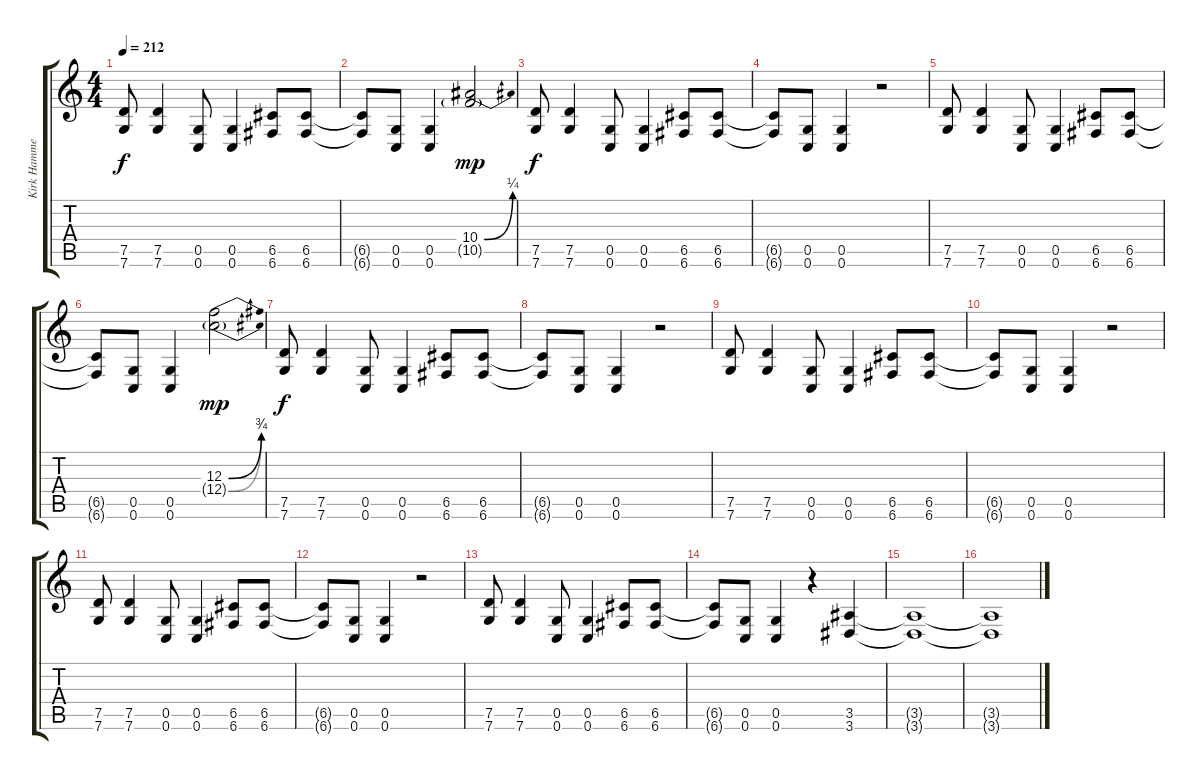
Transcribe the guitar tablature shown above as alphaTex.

\track ("Kirk Hammet" "Kirk Hamme") {instrument overdrivenguitar}
\staff {score tabs}
\tuning (D4 A3 F3 C3 G2 C2) {hide}
\ts (4 4)
\tempo 212
\clef g2
\ks c
(7.5 7.6).8{dy f} (7.5 7.6).4 (0.5 0.6).8 (0.5 0.6).4 (6.5 6.6).8 (6.5 6.6).8 |
(6.5{t} 6.6{t}).8 (0.5 0.6).8 (0.5 0.6).4 (10.4{be (bend 0 0 60 1)} 10.5{g}).2{dy mp} |
(7.5 7.6).8{dy f} (7.5 7.6).4 (0.5 0.6).8 (0.5 0.6).4 (6.5 6.6).8 (6.5 6.6).8 |
(6.5{t} 6.6{t}).8 (0.5 0.6).8 (0.5 0.6).4 r.2 |
(7.5 7.6).8 (7.5 7.6).4 (0.5 0.6).8 (0.5 0.6).4 (6.5 6.6).8 (6.5 6.6).8 |
(6.5{t} 6.6{t}).8 (0.5 0.6).8 (0.5 0.6).4 (12.3{be (bend 0 0 60 3)} 12.4{be (bend 0 0 60 3) g}).2{dy mp} |
(7.5 7.6).8{dy f} (7.5 7.6).4 (0.5 0.6).8 (0.5 0.6).4 (6.5 6.6).8 (6.5 6.6).8 |
(6.5{t} 6.6{t}).8 (0.5 0.6).8 (0.5 0.6).4 r.2 |
(7.5 7.6).8 (7.5 7.6).4 (0.5 0.6).8 (0.5 0.6).4 (6.5 6.6).8 (6.5 6.6).8 |
(6.5{t} 6.6{t}).8 (0.5 0.6).8 (0.5 0.6).4 r.2 |
(7.5 7.6).8 (7.5 7.6).4 (0.5 0.6).8 (0.5 0.6).4 (6.5 6.6).8 (6.5 6.6).8 |
(6.5{t} 6.6{t}).8 (0.5 0.6).8 (0.5 0.6).4 r.2 |
(7.5 7.6).8 (7.5 7.6).4 (0.5 0.6).8 (0.5 0.6).4 (6.5 6.6).8 (6.5 6.6).8 |
(6.5{t} 6.6{t}).8 (0.5 0.6).8 (0.5 0.6).4 r.4 (3.5 3.6).4 |
(3.5{t} 3.6{t}).1 |
(3.5{t} 3.6{t}).1
